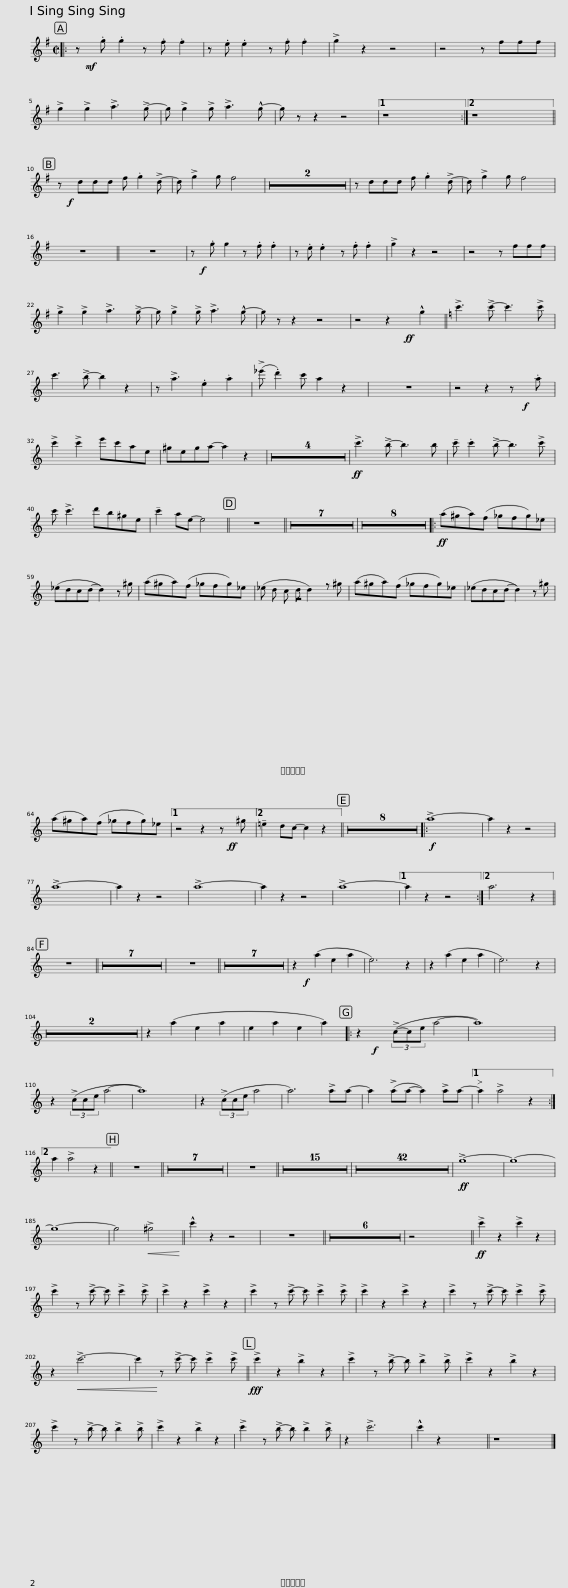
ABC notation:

X:1
L:1/8
M:2/2
I:linebreak $
K:G
V:1 treble
V:1
|: z .g .g2 z .f .f2!mf! | z .e .e2 z .f .f2 | !>!g2 z2 z4 | z4 z fff |$ !>!g2 !>!g2 !>!a3 !>!g- | %5
 g !>!g2 !>!g !>!a3 !^!g- | g z z2 z4 |1 z8 :|2 z8 ||$ z ddd f .g2 !>!d-!f! | %10
 d !>!g2 g f4 | z8 | z8 | z ddd f .g2 !>!d- | d !>!g2 g f4 |$ %15
 z8 || z8 | z .g g2 z .f .f2!f! | z .e .e2 z .f .f2 | !>!g2 z2 z4 | %20
 z4 z fff |$ !>!g2 !>!g2 !>!a3 !>!g- | g !>!g2 !>!g !>!a3 !^!g- | g z z2 z4 | z4 z2 !^!g2!ff! || %25
[K:C] !>!c'3 !>!c'- c'3 !>!c' |$ c'3 !>!b- b2 z2 | z !>!a3 .e2 .a2 | (!>!_e' .d'2) c' a2 z2 | z8 | %30
 z4 z2 z .a!f! |$ !>!c'2 !>!c'2 e'c'ae | ^gega- a2 z2 | z8 | z8 | %35
 z8 | z8 |!ff! !>!c'3 !>!b- b3 b | !tenuto!c' .c'2 !>!b- b3 !>!c' |$ c' !>!c'3 d'b^ge | %40
 !tenuto!c'2 ae- e4 || z8 || z8 | z8 | z8 | %45
 z8 | z8 | z8 | z8 | z8 | %50
 z8 | z8 | z8 | z8 | z8 | %55
 z8 | z8 |:!ff! (a^ga)(f _gfg)_e |$ (_edcd- d2) z ^g | (a^ga)(f _gfg)_e | %60
 (_e d c d d2) z ^g | (a^ga)(f _gfg)_e | (_edcd- d2) z ^g |$ (a^ga)(f _gfg)_e |1 z4 z2 z ^g!ff! ||2 %65
 !tenuto!=e2 dc- c2 z2 || z8 | z8 | z8 | z8 | %70
 z8 | z8 | z8 | z8 |:!f! !>!a8- | %75
 a2 z2 z4 |$ !>!a8- | a2 z2 z4 | !>!a8- | a2 z2 z4 | %80
 !>!a8- |1 a2 z2 z4 :|2 a6 z2 ||$ z8 || z8 | %85
 z8 | z8 | z8 | z8 | z8 | %90
 z8 | z8 || z8 | z8 | z8 | %95
 z8 | z8 | z8 | z8 | z2 (a2 e2 a2!f! | %100
 e6) z2 | z2 (a2 e2 a2 | e6) z2 |$ z8 | z8 | %105
 z2 (a2 e2 a2 | e2 a2 e2 a2) |: z2 (3(!>!c-ce a4-!f! | a8) |$ z2 (3(!>!cce a4- | %110
 a8) | z2 (3(!>!cce a4 | a6) !>!aa- | a2 (!>!aa- a2) !>!aa- |1!>(! a2 !>!a4 z2!>)! :|2$ %115
 a2 !>!a4 z2 || z8 || z8 | z8 | z8 | %120
 z8 | z8 | z8 | z8 | z8 || %125
 z8 | z8 | z8 | z8 | z8 | %130
 z8 | z8 | z8 | z8 | z8 | %135
 z8 | z8 | z8 | z8 | z8 | %140
 z8 | z8 | z8 | z8 | z8 | %145
 z8 | z8 | z8 | z8 | z8 | %150
 z8 | z8 | z8 | z8 | z8 | %155
 z8 | z8 | z8 | z8 | z8 | %160
 z8 | z8 | z8 | z8 | z8 | %165
 z8 | z8 | z8 | z8 | z8 | %170
 z8 | z8 | z8 | z8 | z8 | %175
 z8 | z8 | z8 | z8 | z8 | %180
 z8 | z8 |!ff! !>!g8- | g8- |$ g8- | %185
 g4!<(! !>!^g4!<)! || !^!c'2 z2 z4 | z8 || z8 | z8 | %190
 z8 | z8 | z8 | z8 | z4 x4 || %195
!ff! !>!c'2 z2 !>!c'2 z2 |$ !>!c'2 z !>!c'- c' !>!c'2 !>!c' | !>!c'2 z2 !>!c'2 z2 | !>!c'2 z !>!c'- c' !>!c'2 !>!c' | !>!c'2 z2 !>!c'2 z2 | %200
 !>!c'2 z !>!c'- c' !>!c'2 !>!c' |$ z2!<(! !>!c'6- | c'2!<)! z !>!c'- c' !>!c'2 !>!c' ||!fff! !>!c'2 z2 !>!b2 z2 | !>!c'2 z !>!b- b !>!b2 !>!b | %205
 !>!c'2 z2 !>!b2 z2 |$ !>!c'2 z !>!b- b !>!b2 !>!b | !>!c'2 z2 !>!b2 z2 | !>!c'2 z !>!b- b !>!b2 !>!b | z2 !>!c'6 | %210
 !^!c'2 z2 x4 || z8 |] %212
